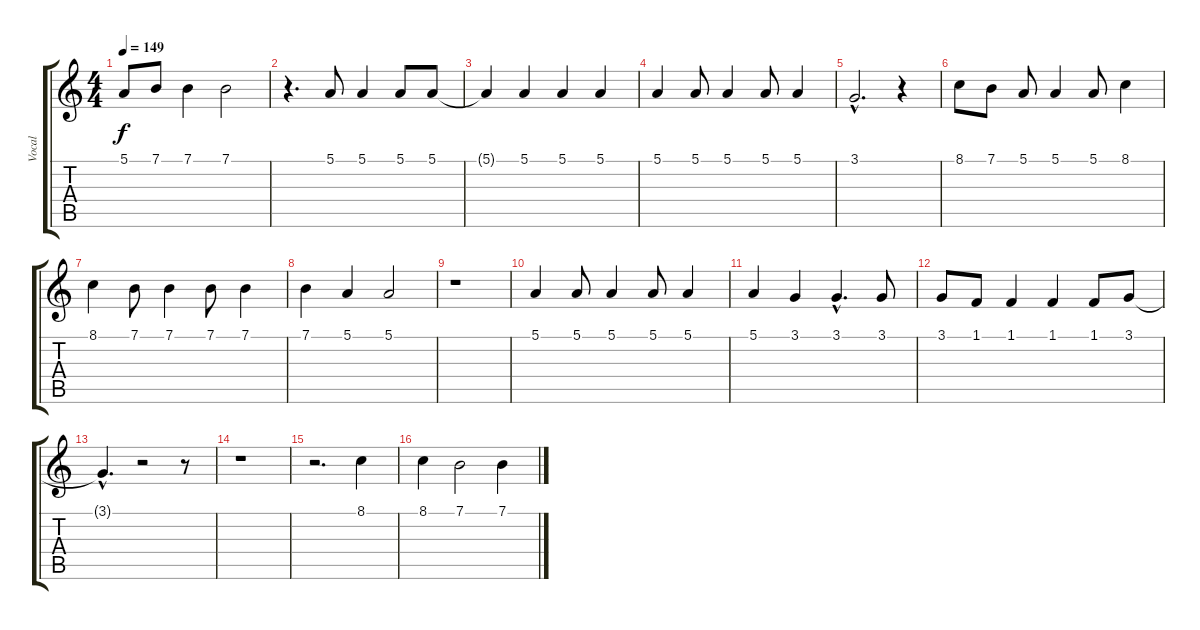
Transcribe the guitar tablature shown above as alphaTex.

\track ("Vocal" "Vocal") {instrument lead6voice}
\staff {score tabs}
\tuning (E4 B3 G3 D3 A2 E2) {hide}
\ts (4 4)
\tempo 149
\clef g2
\ks c
5.1.8{dy f} 7.1.8 7.1.4 7.1.2 |
r.4{d} 5.1.8 5.1.4 5.1.8 5.1.8 |
5.1{t}.4 5.1.4 5.1.4 5.1.4 |
5.1.4 5.1.8 5.1.4 5.1.8 5.1.4 |
3.1{hac}.2{d} r.4 |
8.1.8 7.1.8 5.1.8 5.1.4 5.1.8 8.1.4 |
8.1.4 7.1.8 7.1.4 7.1.8 7.1.4 |
7.1.4 5.1.4 5.1.2 |
r.1 |
5.1.4 5.1.8 5.1.4 5.1.8 5.1.4 |
5.1.4 3.1.4 3.1{hac}.4{d} 3.1.8 |
3.1.8 1.1.8 1.1.4 1.1.4 1.1.8 3.1.8 |
3.1{hac t}.4{d} r.2 r.8 |
r.1 |
r.2{d} 8.1.4 |
8.1.4 7.1.2 7.1.4
